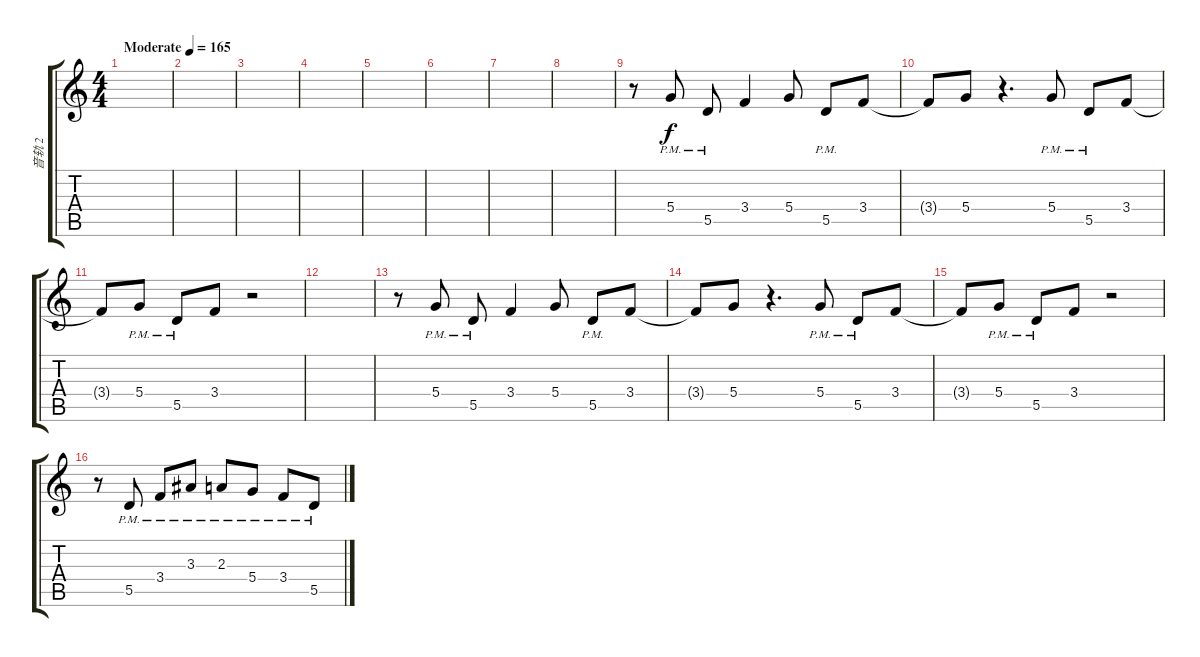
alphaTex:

\track ("音轨 2" "音轨 2") {instrument distortionguitar}
\staff {score tabs}
\tuning (E4 B3 G3 D3 A2 E2) {hide}
\ts (4 4)
\tempo (165 "Moderate")
\clef g2
\ks c
|
|
|
|
|
|
|
|
r.8 5.4{pm}.8 5.5{pm}.8 3.4.4 5.4.8 5.5{pm}.8 3.4.8 |
3.4{t}.8 5.4.8 r.4{d} 5.4{pm}.8 5.5{pm}.8 3.4.8 |
3.4{t}.8 5.4{pm}.8 5.5{pm}.8 3.4.8 r.2 |
|
r.8 5.4{pm}.8 5.5{pm}.8 3.4.4 5.4.8 5.5{pm}.8 3.4.8 |
3.4{t}.8 5.4.8 r.4{d} 5.4{pm}.8 5.5{pm}.8 3.4.8 |
3.4{t}.8 5.4{pm}.8 5.5{pm}.8 3.4.8 r.2 |
r.8 5.5{pm}.8 3.4{pm}.8 3.3{pm}.8 2.3{pm}.8 5.4{pm}.8 3.4{pm}.8 5.5{pm}.8
